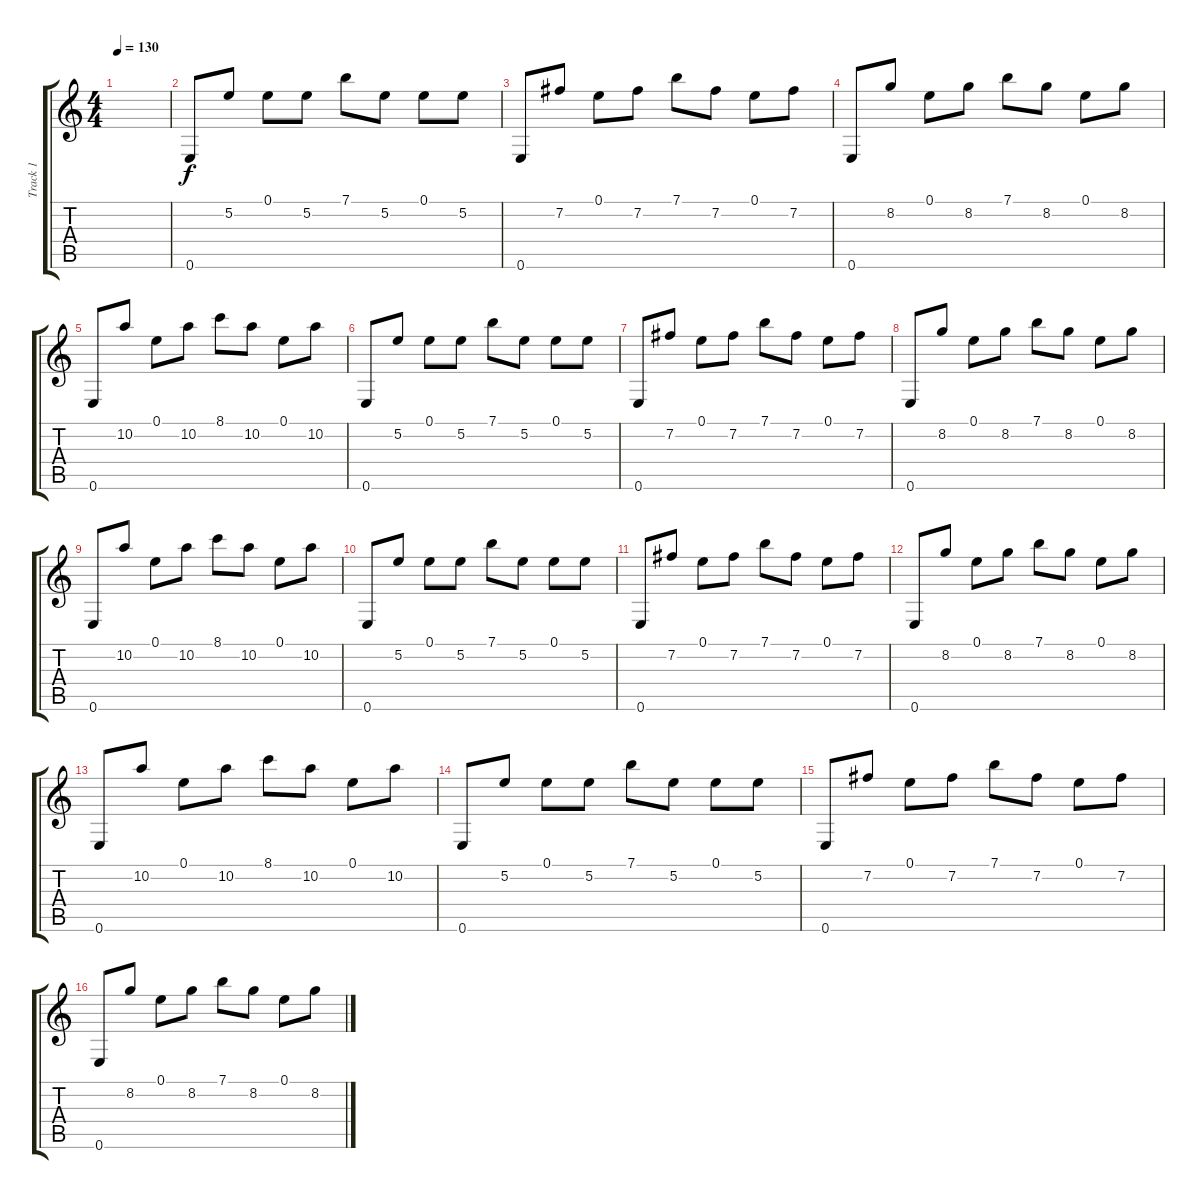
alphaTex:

\track ("Track 1" "Track 1") {instrument acousticguitarsteel}
\staff {score tabs}
\tuning (E4 B3 G3 D3 A2 E2) {hide}
\ts (4 4)
\tempo 130
\clef g2
\ks c
|
0.6.8 5.2.8 0.1.8 5.2.8 7.1.8 5.2.8 0.1.8 5.2.8 |
0.6.8 7.2.8 0.1.8 7.2.8 7.1.8 7.2.8 0.1.8 7.2.8 |
0.6.8 8.2.8 0.1.8 8.2.8 7.1.8 8.2.8 0.1.8 8.2.8 |
0.6.8 10.2.8 0.1.8 10.2.8 8.1.8 10.2.8 0.1.8 10.2.8 |
0.6.8 5.2.8 0.1.8 5.2.8 7.1.8 5.2.8 0.1.8 5.2.8 |
0.6.8 7.2.8 0.1.8 7.2.8 7.1.8 7.2.8 0.1.8 7.2.8 |
0.6.8 8.2.8 0.1.8 8.2.8 7.1.8 8.2.8 0.1.8 8.2.8 |
0.6.8 10.2.8 0.1.8 10.2.8 8.1.8 10.2.8 0.1.8 10.2.8 |
0.6.8 5.2.8 0.1.8 5.2.8 7.1.8 5.2.8 0.1.8 5.2.8 |
0.6.8 7.2.8 0.1.8 7.2.8 7.1.8 7.2.8 0.1.8 7.2.8 |
0.6.8 8.2.8 0.1.8 8.2.8 7.1.8 8.2.8 0.1.8 8.2.8 |
0.6.8 10.2.8 0.1.8 10.2.8 8.1.8 10.2.8 0.1.8 10.2.8 |
0.6.8 5.2.8 0.1.8 5.2.8 7.1.8 5.2.8 0.1.8 5.2.8 |
0.6.8 7.2.8 0.1.8 7.2.8 7.1.8 7.2.8 0.1.8 7.2.8 |
0.6.8 8.2.8 0.1.8 8.2.8 7.1.8 8.2.8 0.1.8 8.2.8
